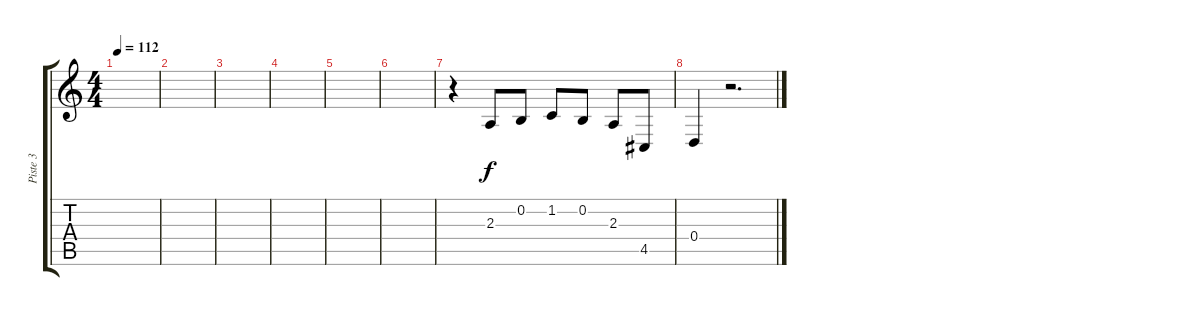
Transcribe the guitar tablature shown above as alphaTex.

\track ("Piste 3" "Piste 3") {instrument altosax}
\staff {score tabs}
\tuning (E4 B3 G3 D3 A2 E2) {hide}
\ts (4 4)
\tempo 112
\clef g2
\ks c
|
|
|
|
|
|
r.4 2.3.8 0.2.8 1.2.8 0.2.8 2.3.8 4.5.8 |
0.4.4 r.2{d}
